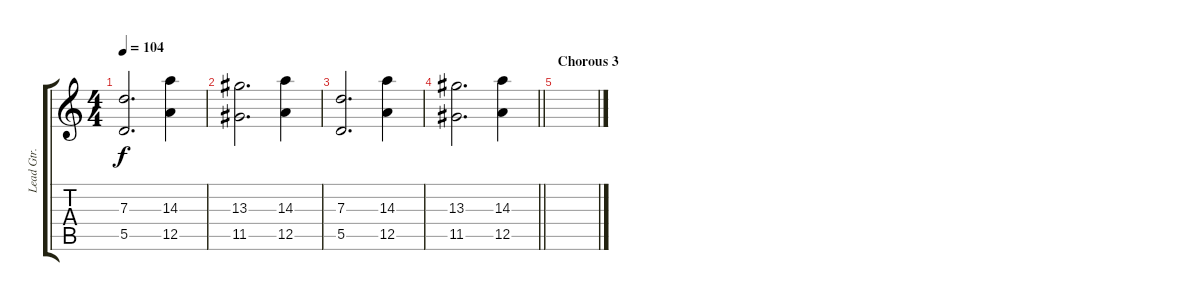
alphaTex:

\track ("Lead Gtr. " "Lead Gtr. ") {instrument distortionguitar}
\staff {score tabs}
\tuning (E4 B3 G3 D3 A2 D2) {hide}
\ts (4 4)
\tempo 104
\clef g2
\ks c
(7.3 5.5).2{d dy f} (14.3 12.5).4 |
(13.3 11.5).2{d} (14.3 12.5).4 |
(7.3 5.5).2{d} (14.3 12.5).4 |
\barLineRight lightlight
(13.3 11.5).2{d} (14.3 12.5).4 |
\section ("" "Chorous 3")
